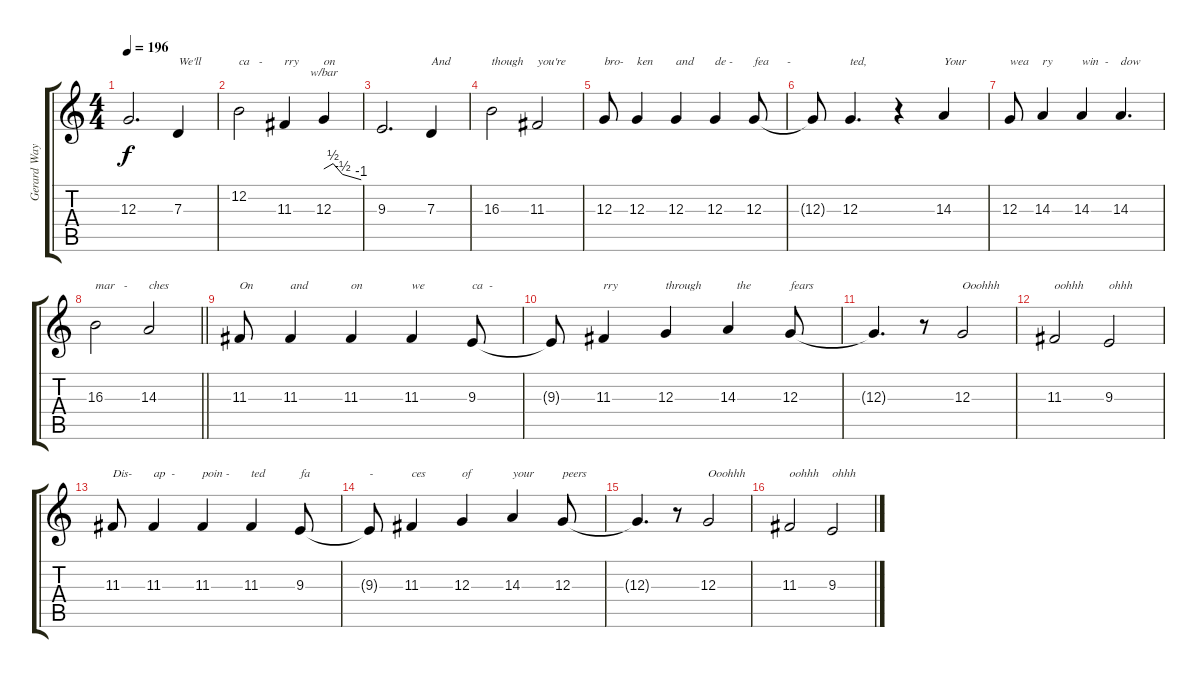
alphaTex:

\track ("Gerard Way [Vocals]" "Gerard Way") {instrument altosax}
\staff {score tabs}
\tuning (E4 B3 G3 D3 A2 E2) {hide}
\ts (4 4)
\tempo 196
\clef g2
\ks c
12.3{t}.2{d dy f} 7.3.4{txt "We'll"} |
12.2.2{txt "ca   -"} 11.3.4{txt "rry"} 12.3.4{tbe (custom default 0 0 15 2 30 -2 60 -4) txt "on"} |
9.3.2{d} 7.3.4{txt "And"} |
16.3.2{txt "though"} 11.3.2{txt "you're"} |
12.3.8{txt "bro-"} 12.3.4{txt "ken"} 12.3.4{txt "and"} 12.3.4{txt "de -"} 12.3.8{txt "fea      -"} |
12.3{t}.8 12.3.4{d txt "ted,"} r.4 14.3.4{txt "Your"} |
12.3.8{txt "wea"} 14.3.4{txt "ry"} 14.3.4{txt "win  -"} 14.3.4{d txt "dow"} |
\barLineRight lightlight
16.3.2{txt "mar   -"} 14.3.2{txt "ches"} |
11.3.8{txt "On"} 11.3.4{txt "and"} 11.3.4{txt "on"} 11.3.4{txt "we"} 9.3.8{txt "ca  -"} |
9.3{t}.8 11.3.4{txt "rry"} 12.3.4{txt "through"} 14.3.4{txt "   the"} 12.3.8{txt "fears"} |
12.3{t}.4{d} r.8 12.3.2{txt "Ooohhh"} |
11.3.2{txt "oohhh"} 9.3.2{txt "ohhh"} |
11.3.8{txt "Dis-"} 11.3.4{txt "ap  -"} 11.3.4{txt "poin -"} 11.3.4{txt "ted"} 9.3.8{txt "fa"} |
9.3{t}.8{txt "-"} 11.3.4{txt "ces"} 12.3.4{txt "of"} 14.3.4{txt "your"} 12.3.8{txt "peers"} |
12.3{t}.4{d} r.8 12.3.2{txt "Ooohhh"} |
11.3.2{txt "oohhh"} 9.3.2{txt "ohhh"}
